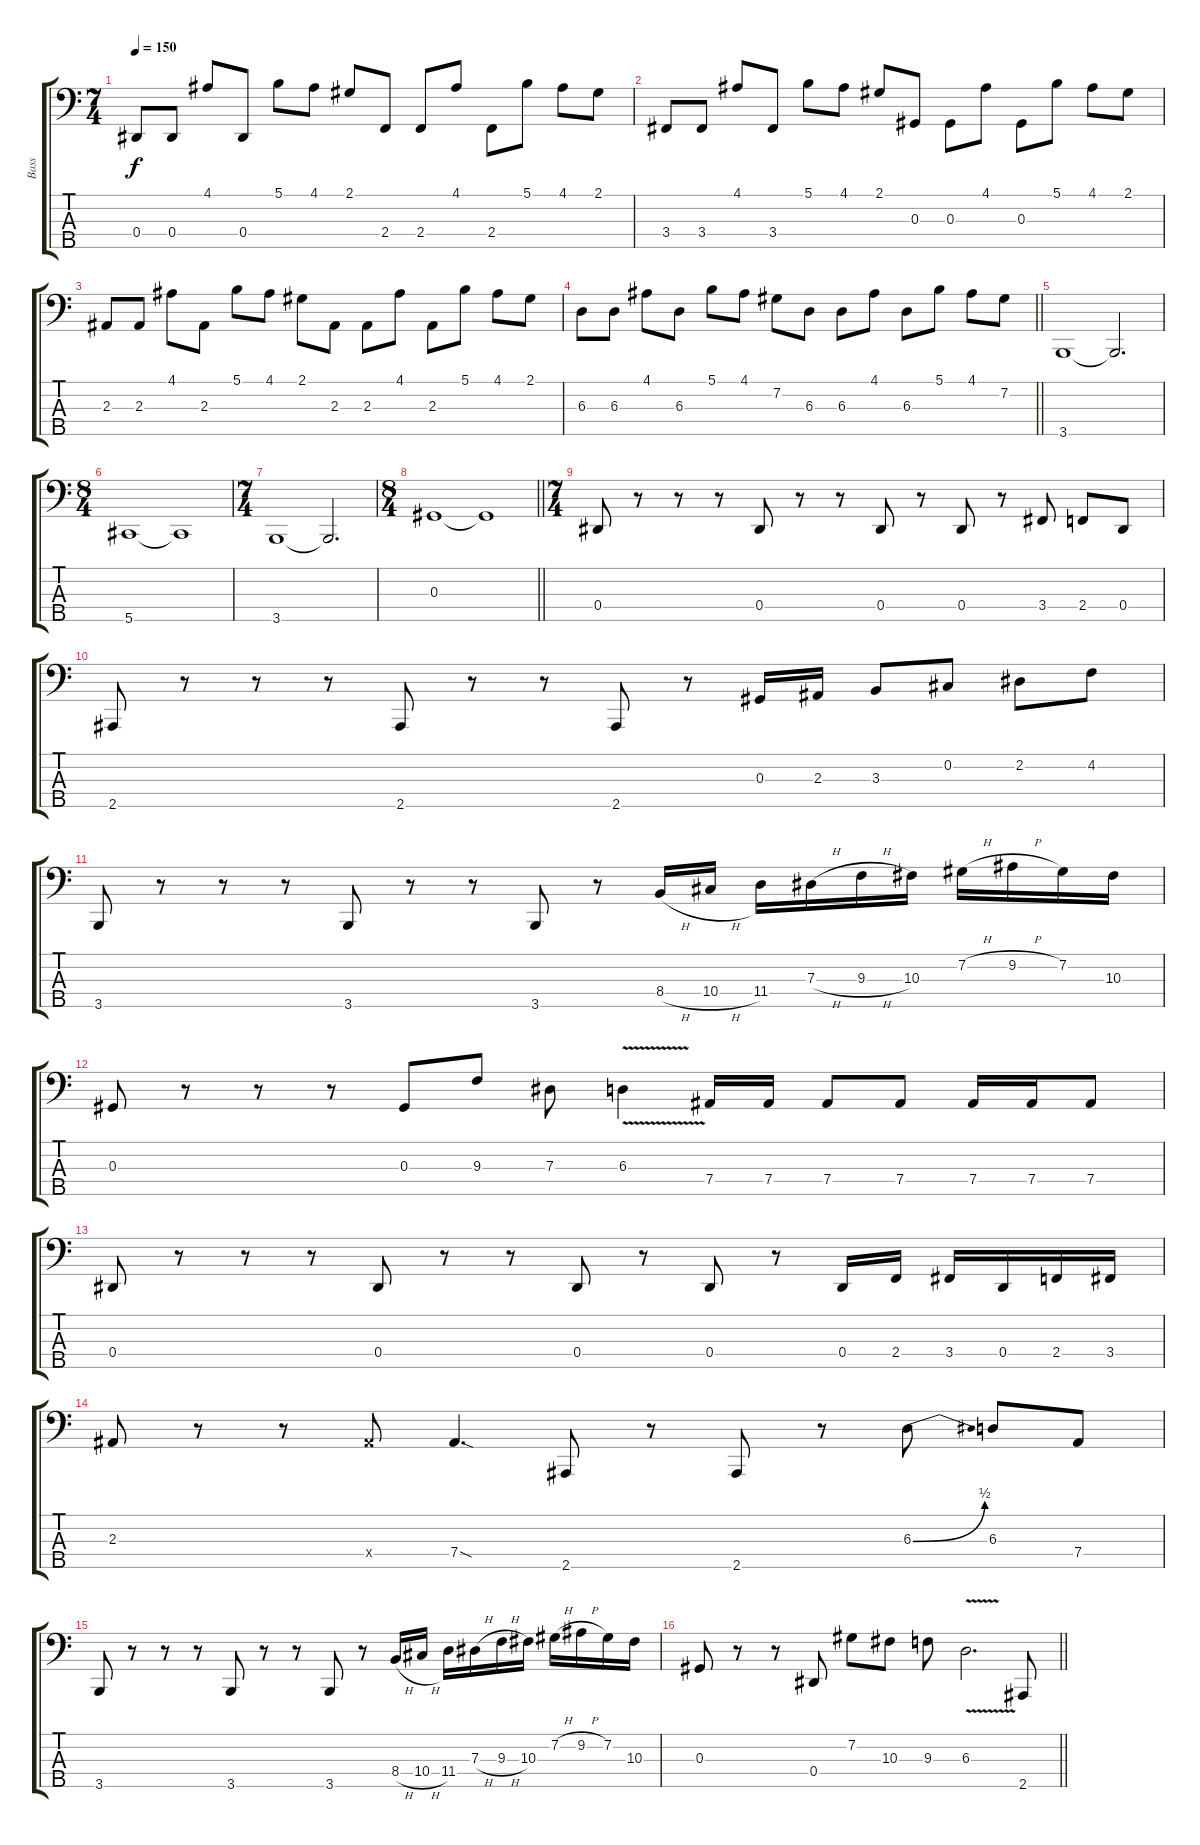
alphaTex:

\track ("Bass" "Bass") {instrument electricbassfinger}
\staff {score tabs}
\tuning (Gb2 Db2 Ab1 Eb1 Ab0) {hide}
\ts (7 4)
\section ("" "")
\tempo 150
\clef f4
\ks c
0.4.8{dy f} 0.4.8 4.1.8 0.4.8 5.1.8 4.1.8 2.1.8 2.4.8 2.4.8 4.1.8 2.4.8 5.1.8 4.1.8 2.1.8 |
3.4.8 3.4.8 4.1.8 3.4.8 5.1.8 4.1.8 2.1.8 0.3.8 0.3.8 4.1.8 0.3.8 5.1.8 4.1.8 2.1.8 |
2.3.8 2.3.8 4.1.8 2.3.8 5.1.8 4.1.8 2.1.8 2.3.8 2.3.8 4.1.8 2.3.8 5.1.8 4.1.8 2.1.8 |
\barLineRight lightlight
6.3.8 6.3.8 4.1.8 6.3.8 5.1.8 4.1.8 7.2.8 6.3.8 6.3.8 4.1.8 6.3.8 5.1.8 4.1.8 7.2.8 |
\section ("" "")
3.5.1 3.5{t}.2{d} |
\ts (8 4)
5.5.1 5.5{t}.1 |
\ts (7 4)
3.5.1 3.5{t}.2{d} |
\ts (8 4)
\barLineRight lightlight
0.3.1 0.3{t}.1 |
\ts (7 4)
\section ("" "")
0.4.8 r.8 r.8 r.8 0.4.8 r.8 r.8 0.4.8 r.8 0.4.8 r.8 3.4.8 2.4.8 0.4.8 |
2.5.8 r.8 r.8 r.8 2.5.8 r.8 r.8 2.5.8 r.8 0.3.16 2.3.16 3.3.8 0.2.8 2.2.8 4.2.8 |
3.5.8 r.8 r.8 r.8 3.5.8 r.8 r.8 3.5.8 r.8 8.4{h}.16 10.4{h}.16 11.4.16 7.3{h}.16 9.3{h}.16 10.3.16 7.2{h}.16 9.2{h}.16 7.2.16 10.3.16 |
0.3.8 r.8 r.8 r.8 0.3.8 9.3.8 7.3.8 6.3{v}.4 7.4.16 7.4.16 7.4.8 7.4.8 7.4.16 7.4.16 7.4.8 |
0.4.8 r.8 r.8 r.8 0.4.8 r.8 r.8 0.4.8 r.8 0.4.8 r.8 0.4.16 2.4.16 3.4.16 0.4.16 2.4.16 3.4.16 |
2.3.8 r.8 r.8 7.4{x}.8 7.4{sod}.4{d} 2.5.8 r.8 2.5.8 r.8 6.3{be (bend 0 0 60 2)}.8 6.3.8 7.4.8 |
3.5.8 r.8 r.8 r.8 3.5.8 r.8 r.8 3.5.8 r.8 8.4{h}.16 10.4{h}.16 11.4.16 7.3{h}.16 9.3{h}.16 10.3.16 7.2{h}.16 9.2{h}.16 7.2.16 10.3.16 |
\barLineRight lightlight
0.3.8 r.8 r.8 0.4.8 7.2.8 10.3.8 9.3.8 6.3{v}.2{d} 2.5.8
